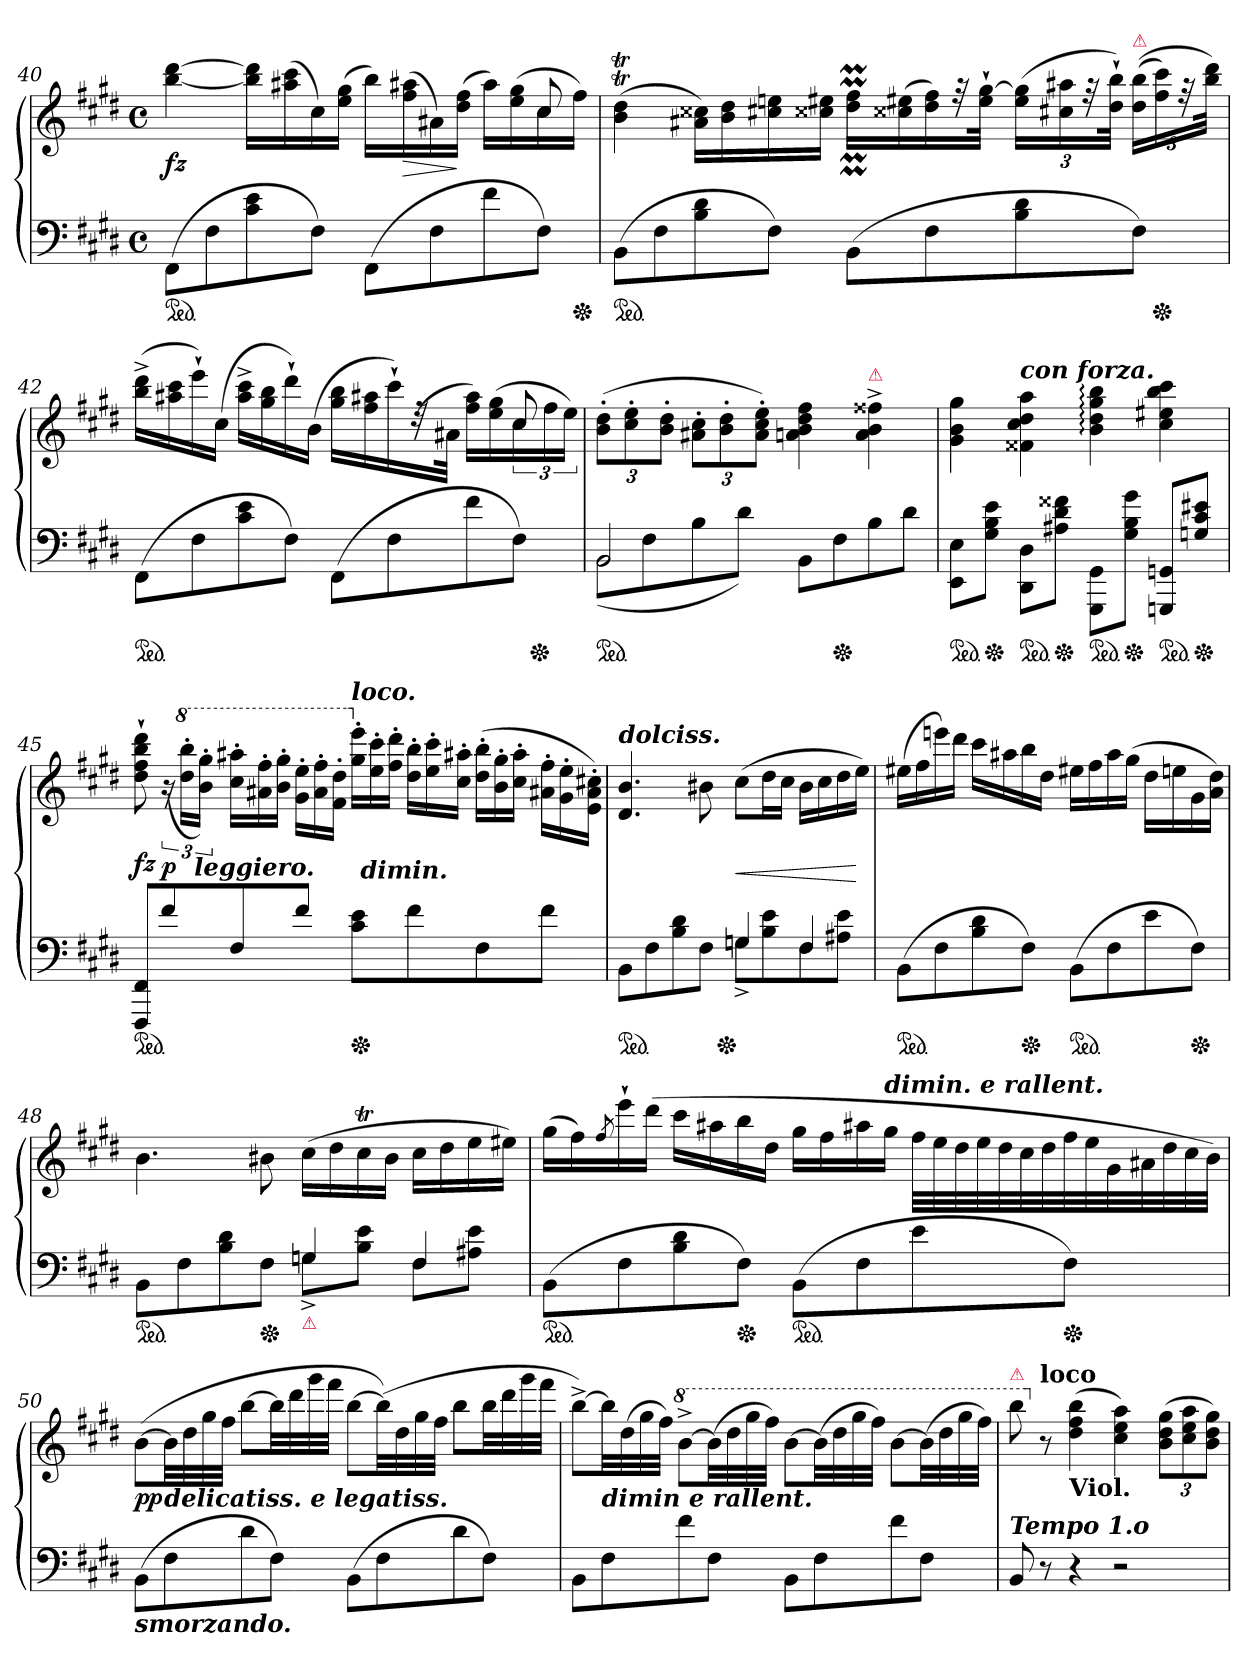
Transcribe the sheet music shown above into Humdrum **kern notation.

**kern	**kern	**dynam
*part1	*part1	*part1
*staff2	*staff1	*staff1/2
*clefF4	*clefG2	*
*k[f#c#g#d#]	*k[f#c#g#d#]	*
*M4/4	*M4/4	*
*met(c)	*met(c)	*
=40	=40	=40
*	*^	*
*ped	*	*	*
(>8FF#L	2.ryy	[4bb [4ddd#	fz
8F#	.	.	.
8c# 8e	.	16bb] 16ddd#]LL	.
.	.	(>16aa#X 16ccc#	.
8F#J)	.	16cc#)	.
.	.	(>16ee 16gg#JJ	.
(>8FF#L	.	16bbLL)	.
.	.	(>16ff# 16aa#X	>
8F#	.	16a#X)	.
.	.	(>16dd# 16ff#JJ	]
8f#	8ryy	16aa#LL)	.
.	.	(>16ee 16gg#	.
8F#J)	8cc#	16cc#	.
*Xped	*	*	*
.	.	16ff#JJ)	.
*	*v	*v	*
=41	=41	=41
*ped	*	*
(>8BBL	(>4bT 4dd#T	.
8F#	.	.
8B 8d#	16a#X 16cc##XLL)	.
.	16b 16dd#	.
8F#J)	16cc#X 16ee	.
.	16cc##X 16ee#XJJ	.
(>8BBL	16dd#M 16ff#MLL	.
.	(>16cc##X 16ee#X	.
8F#	16dd# 16ff#)	.
.	32rff	.
.	32ee#` [32gg#`JJk	.
8B 8d#	(>24ee# 24gg#]LL	.
.	24cc#X 24aa#X	.
.	48rff	.
.	48dd#` 48bb`JJk)	.
!	!LO:TX:a:color=crimson:t=⚠	!
8F#J)	((>24dd# 24bbLL	.
*Xped	*	*
.	24ff# 24ccc#)	.
.	48rff	.
.	48bb 48ddd#JJk)	.
=42	=42	=42
*	*^	*
*ped	*	*	*
(>8FF#L	2.ryy	(>16bb^< 16ddd#^<LL	.
.	.	16aa#X 16ccc#	.
8F#	.	16eee`)	.
.	.	(>16cc#JJ	.
8c# 8e	.	16aa#^< 16ccc#^<LL	.
.	.	16gg# 16bb	.
8F#J)	.	16ddd#`)	.
.	.	(>16bJJ	.
(>8FF#L	.	16gg# 16bbLL	.
.	.	16ff# 16aa#X	.
8F#	.	16ccc#`)	.
.	.	(>32rdd	.
.	.	32a#XJJk	.
8f#	8ryy	16ff# 16aa#LL)	.
.	.	(>16ee 16gg#	.
8F#J)	8cc#	24cc#	.
*Xped	*	*	*
.	.	24ff#	.
.	.	24eeJJ)	.
=43	=43	=43	=43
*^	*	*	*
!	!	!LO:TX:c:Bi:t=cres.	!	!
!	!LO:N:vis=2	!	!	!
*	*	*v	*v	*
*ped	*	*	*
2BB	(>8BB	(>12b' 12dd#'L	.
.	.	12cc#' 12ee'	.
.	8F#	.	.
.	.	12b' 12dd#'J	.
.	8B	12a#X' 12cc#'L	.
.	.	12b' 12dd#'	.
.	8d#J)	.	.
.	.	12a#' 12cc#' 12ee'J)	.
2ryy	8BBL	4an 4b 4dd# 4ff#	.
*Xped	*	*	*
.	8F#	.	.
!	!	!LO:TX:a:color=crimson:t=⚠	!
.	8B	4a^ 4b^ 4ff##X^	.
.	8d#J	.	.
*v	*v	*	*
=44	=44	=44
*ped	*	*
8EE 8EL	4g# 4b 4gg#	.
*Xped	*	*
8G# 8B 8eJ	.	.
!	!LO:TX:a:Bi:t=con forza.	!
*ped	*	*
8DD# 8D#L	4f##X 4cc# 4dd# 4aa	.
*Xped	*	*
8A#X 8d# 8f##XJ	.	.
!LO:TX:a:color=crimson:t=⚠	!	!
*ped	*	*
8GGG#\ 8GG#\L	4b: 4dd#: 4gg#: 4bb:	.
*Xped	*	*
8G# 8B 8g#J	.	.
!LO:TX:a:color=crimson:t=⚠	!	!
*ped	*	*
8GGGn 8GGnL	4cc# 4ee#X 4bb 4ccc#	.
*Xped	*	*
8Gn 8c# 8e#XJ	.	.
=45	=45	=45
*	*^	*
*ped	*	*	*
8FFF# 8FF#L	8dd#` 8ff#` 8bb` 8ddd#`	3ryy	fz
8f#	(>24r	.	p
*	*8va	*	*
.	24ddd#' 24bbb'LL	.	.
!	!LO:TX:b:Bi:t=leggiero.	!	!
.	24bb' 24ggg#'JJ)	.	.
*	*Xtuplet	*	*
8F#	24ccc#' 24aaa#X'LL	.	.
.	24aa#X' 24fff#'	.	.
.	24bb' 24ggg#'JJ	6ryy	.
8f#J	24gg#' 24eee'LL	.	.
.	24aa#' 24fff#'	.	.
.	24ff#' 24ddd#'JJ	.	.
*	*X8va	*	*
!	!LO:TX:a:Bi:t=loco.	!	!
*Xped	*	*	*
8c# 8eL	24gg#' 24eee'LL	48ryy	.
!	!	!LO:TX:c:Bi:t=dimin.	!
.	.	3ryy	.
.	24ee' 24ccc#'	.	.
.	24ff#' 24ddd#'JJ	.	.
8f#	24dd#' 24bb'LL	.	.
.	24ee' 24ccc#'	.	.
.	24cc#' 24aa#X'JJ	.	.
8F#	(>24dd#' 24bb'LL	.	.
.	24b' 24gg#'	.	.
.	24cc#' 24aa#'JJ	.	.
.	.	12..ryy	.
8f#J	24a#X' 24ff#'LL	.	.
.	24g#' 24ee'	.	.
.	24e' 24a#' 24cc#X'JJ)	.	.
=46	=46	=46	=46
*^	*	*	*
!	!	!LO:TX:a:Bi:t=dolciss.	!	!
*ped	*	*	*	*
2ryy	8BBL	4.d# 4.b	4..ryy	.
.	8F#	.	.	.
.	8B 8d#	.	.	.
.	8F#J	8b#X	.	.
*Xped	*	*	*	*
.	.	.	2ryy	.
4Gn	8Gn^L	(>8cc#L	.	<
.	8B 8e	16dd#L	.	.
.	.	16cc#JJ	.	.
4F#	8F#	16b#LL	.	.
.	.	16cc#	.	.
.	8A#X 8eJ	16dd#	.	.
.	.	16eeJJ)	16ryy	[
*v	*v	*	*	*
*	*v	*v	*
=47	=47	=47
*ped	*	*
(>8BBL	(>16ee#XLL	.
.	16ff#	.
8F#	16eeen)	.
.	16ddd#JJ	.
8B 8d#	16ccc#LL	.
.	16aa#X	.
*Xped	*	*
8F#J)	16bb	.
.	16dd#JJ	.
*ped	*	*
(>8BBL	16ee#XLL	.
.	16ff#	.
8F#	16aa#	.
.	(>16gg#JJ	.
8e	16dd#LL	.
.	16een	.
*Xped	*	*
8F#J)	16g#	.
.	16a 16dd#JJ)	.
=48	=48	=48
*^	*	*
*ped	*	*	*
8BBL	2ryy	4.b	.
8F#	.	.	.
8B 8d#	.	.	.
*Xped	*	*	*
8F#J	.	8b#X	.
!LO:TX:b:color=crimson:t=⚠	!	!	!
4Gn	8Gn^<L	(>16cc#LL	.
.	.	16dd#	.
.	8B 8eJ	16cc#T	.
.	.	16b#JJ	.
4F#	8F#L	16cc#LL	.
.	.	16dd#	.
.	8A#X 8eJ	16ee	.
.	.	16ee#XJJ)	.
*v	*v	*	*
=49	=49	=49
*ped	*	*
(>8BBL	(>16gg#LL	.
.	16ff#)	.
.	8qff#/	.
8F#	16eee`	.
.	(>16ddd#JJ	.
8B 8d#	16ccc#LL	.
.	16aa#X	.
*Xped	*	*
8F#J)	16bb	.
.	16dd#JJ	.
*ped	*	*
(>8BBL	16gg#LL	.
.	16ff#	.
8F#	16aa#X	.
!	!LO:TX:a:Bi:t=dimin. e rallent.	!
.	16gg#JJ	.
8e	56ff#LLL	.
.	56ee	.
.	56dd#	.
.	56ee	.
.	56dd#	.
.	56cc#	.
.	56dd#	.
*Xped	*	*
8F#J)	56ff#	.
.	56ee	.
.	56g#	.
.	56a#X	.
.	56dd#	.
.	56cc#	.
.	56bJJJ)	.
=50	=50	=50
!LO:TX:b:Bi:t=smorzando.	!	!
(>8BBL	(>[8bL	pp
!	!LO:TX:b:Bi:t=delicatiss. e legatiss.	!
8F#	32bLL]	.
.	32dd#	.
.	32gg#	.
.	32ff#JJJ	.
8d#	[8bbL	.
8F#J)	32bbLL]	.
.	32ddd#	.
.	32ggg#	.
.	32fff#JJJ	.
(>8BBL	[8bbL	.
8F#	(>32bbLL])	.
.	32dd#	.
.	32gg#	.
.	32ff#JJJ	.
8d#	8bbL	.
8F#J)	32bbLL	.
.	32ddd#	.
.	32ggg#	.
.	32fff#JJJ	.
=51	=51	=51
8BBL	[8bb^<L)	.
!	!LO:TX:b:Bi:t=dimin e rallent.	!
8F#	32bbLL]	.
.	(>32dd#	.
.	32gg#	.
.	32ff#JJJ)	.
*	*8va	*
8f#	[8bb^<L	.
8F#J	(>32bbLL]	.
.	32ddd#	.
.	32ggg#	.
.	32fff#JJJ)	.
8BBL	[8bbL	.
8F#	(>32bbLL]	.
.	32ddd#	.
.	32ggg#	.
.	32fff#JJJ)	.
8f#	[8bbL	.
8F#J	(>32bbLL]	.
.	32ddd#	.
.	32ggg#	.
.	32fff#JJJ)	.
=52	=52	=52
!	!LO:TX:a:color=crimson:t=⚠	!
!LO:TX:a:Bi:t=Tempo 1.o	!	!
8BB	8bbb	.
*	*X8va	*
!	!LO:TX:a:B:t=loco	!
8r	8r	.
!	!LO:TX:b:B:t=Viol.	!
4r	(>4dd#! 4ff#! 4bb!	.
2r	4cc#! 4ee! 4aa!)	.
*	*tuplet	*
.	(>12b!\ 12dd#!\ 12gg#!\L	.
.	12cc#! 12ee! 12aa!	.
.	12b! 12dd#! 12gg#!J)	.
=	=	=
*-	*-	*-
